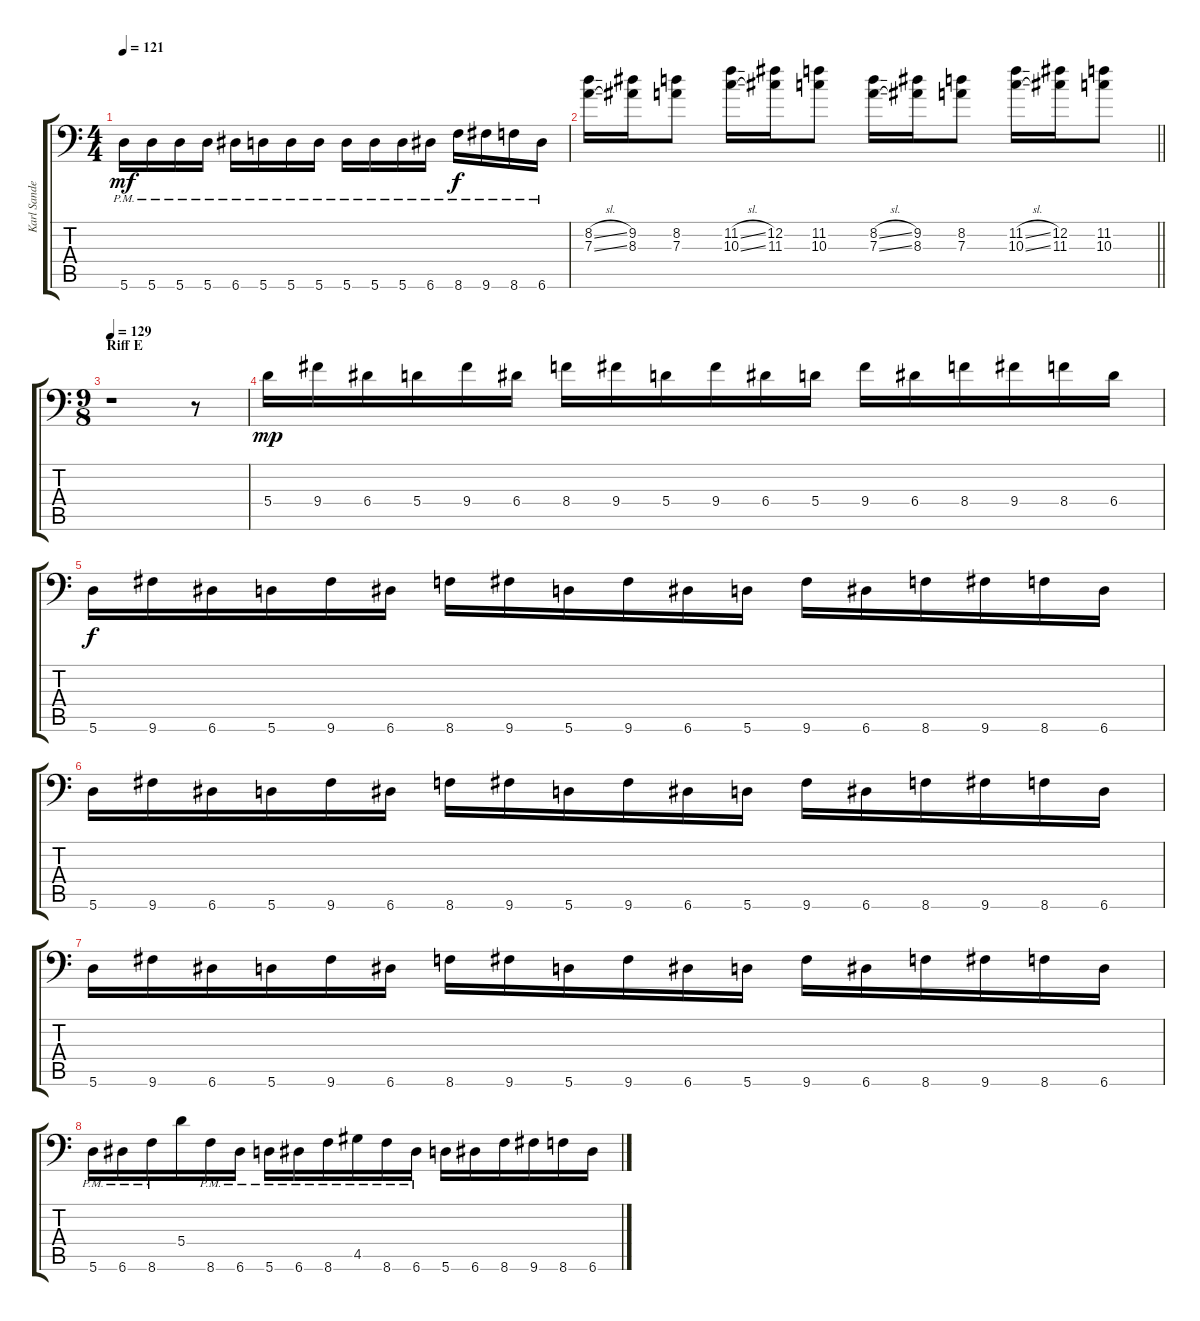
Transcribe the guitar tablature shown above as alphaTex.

\track ("Karl Sanders " "Karl Sande") {instrument overdrivenguitar}
\staff {score tabs}
\tuning (B3 Gb3 D3 A2 E2 A1) {hide}
\ts (4 4)
\tempo 121
\clef f4
\ks c
5.6{pm}.16{dy mf} 5.6{pm}.16 5.6{pm}.16 5.6{pm}.16 6.6{pm}.16 5.6{pm}.16 5.6{pm}.16 5.6{pm}.16 5.6{pm}.16 5.6{pm}.16 5.6{pm}.16 6.6{pm}.16 8.6{pm}.16{dy f} 9.6{pm}.16 8.6{pm}.16 6.6{pm}.16 |
\barLineRight lightlight
(8.2{sl} 7.3{sl}).16 (9.2 8.3).16 (8.2 7.3).8 (11.2{sl} 10.3{sl}).16 (12.2 11.3).16 (11.2 10.3).8 (8.2{sl} 7.3{sl}).16 (9.2 8.3).16 (8.2 7.3).8 (11.2{sl} 10.3{sl}).16 (12.2 11.3).16 (11.2 10.3).8 |
\ts (9 8)
\section ("" "Riff E")
\tempo 129
r.1 r.8 |
5.4.16{dy mp} 9.4.16 6.4.16 5.4.16 9.4.16 6.4.16 8.4.16 9.4.16 5.4.16 9.4.16 6.4.16 5.4.16 9.4.16 6.4.16 8.4.16 9.4.16 8.4.16 6.4.16 |
5.6.16{dy f} 9.6.16 6.6.16 5.6.16 9.6.16 6.6.16 8.6.16 9.6.16 5.6.16 9.6.16 6.6.16 5.6.16 9.6.16 6.6.16 8.6.16 9.6.16 8.6.16 6.6.16 |
5.6.16 9.6.16 6.6.16 5.6.16 9.6.16 6.6.16 8.6.16 9.6.16 5.6.16 9.6.16 6.6.16 5.6.16 9.6.16 6.6.16 8.6.16 9.6.16 8.6.16 6.6.16 |
5.6.16 9.6.16 6.6.16 5.6.16 9.6.16 6.6.16 8.6.16 9.6.16 5.6.16 9.6.16 6.6.16 5.6.16 9.6.16 6.6.16 8.6.16 9.6.16 8.6.16 6.6.16 |
5.6{pm}.16 6.6{pm}.16 8.6{pm}.16 5.4.16 8.6{pm}.16 6.6{pm}.16 5.6{pm}.16 6.6{pm}.16 8.6{pm}.16 4.5{pm}.16 8.6{pm}.16 6.6{pm}.16 5.6.16 6.6.16 8.6.16 9.6.16 8.6.16 6.6.16
